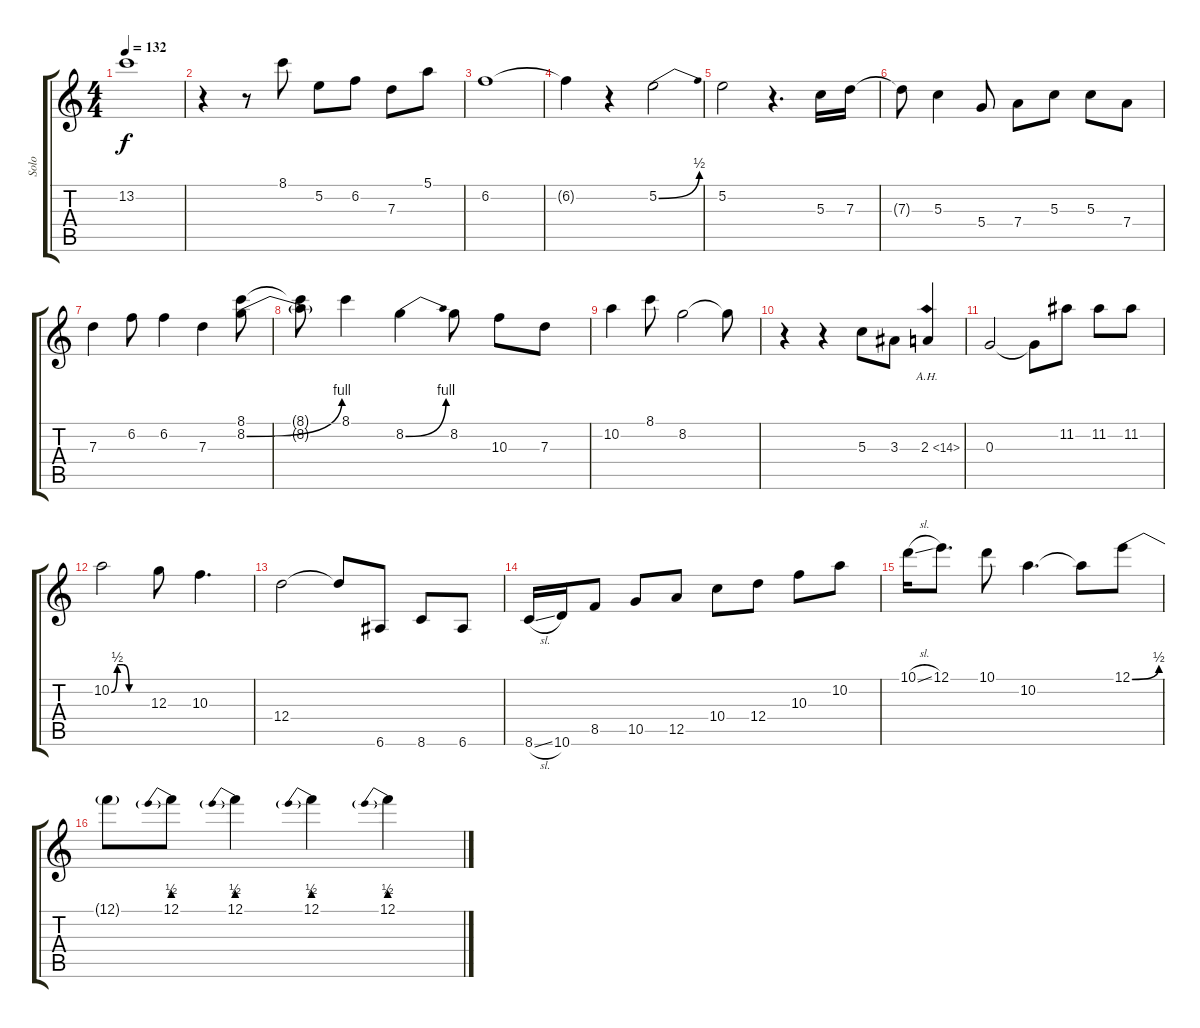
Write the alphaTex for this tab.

\track ("Solo" "Solo") {instrument electricguitarclean}
\staff {score tabs}
\tuning (E4 B3 G3 D3 A2 E2) {hide}
\ts (4 4)
\tempo 132
\clef g2
\ks c
13.2.1{dy f} |
r.4{instrument overdrivenguitar} r.8 8.1.8 5.2.8 6.2.8 7.3.8 5.1.8 |
6.2.1 |
6.2{t}.4 r.4 5.2{be (bend 0 0 60 2)}.2 |
5.2.2 r.4{d} 5.3.16 7.3.16 |
7.3{t}.8 5.3.4 5.4.8 7.4.8 5.3.8 5.3.8 7.4.8 |
7.3.4 6.2.8 6.2.4 7.3.4 (8.1 8.2{be (bend 0 0 60 4)}).8 |
(8.1{t} 8.2{t}).8 8.1.4 8.2{be (bend 0 0 60 4)}.4 8.2.8 10.3.8 7.3.8 |
10.2.4 8.1.8 8.2.2 8.2{t}.8 |
r.4 r.4 5.3.8 3.3.8 2.3{ah 12}.4 |
0.3.2 0.3{t}.8 11.2.8 11.2.8 11.2.8 |
10.2{be (custom 0 0 10 2 20 2 30 0 60 0)}.2 12.3.8 10.3.4{d} |
12.4.2 12.4{t}.8 6.6.8 8.6.8 6.6.8 |
8.6{sl}.16 10.6.16 8.5.8 10.5.8 12.5.8 10.4.8 12.4.8 10.3.8 10.2.8 |
10.1{sl}.16 12.1.8{d} 10.1.8 10.2.4{d} 10.2{t}.8 12.1{be (bend 0 0 60 2)}.8 |
12.1{t}.8 12.1{be (prebend 0 2 60 2)}.8 12.1{be (prebend 0 2 60 2)}.4 12.1{be (prebend 0 2 60 2)}.4 12.1{be (prebend 0 2 60 2)}.4
